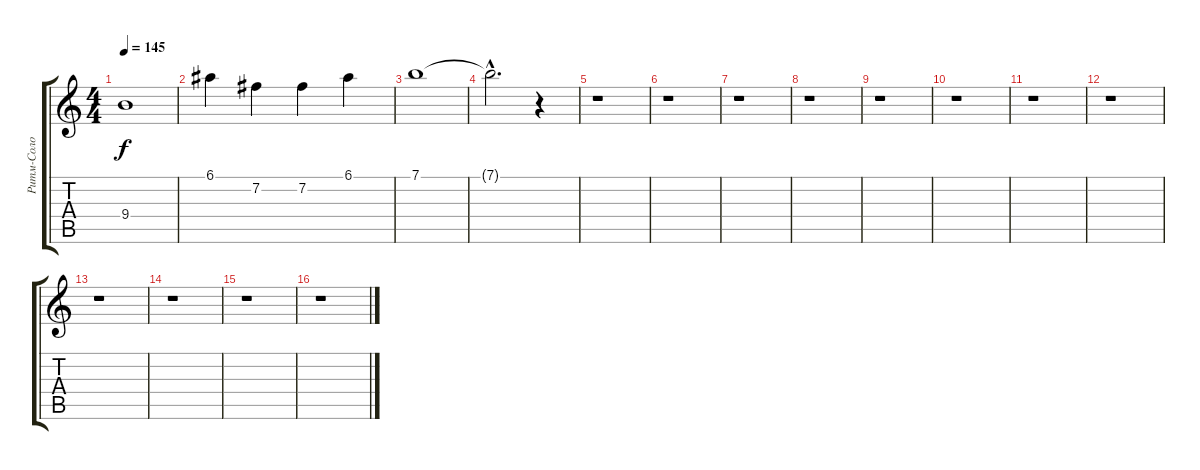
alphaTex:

\track ("Ритм-Соло" "Ритм-Соло") {instrument distortionguitar}
\staff {score tabs}
\tuning (E4 B3 G3 D3 A2 E2) {hide}
\ts (4 4)
\tempo 145
\clef g2
\ks c
9.4.1{dy f} |
6.1.4 7.2.4 7.2.4 6.1.4 |
7.1.1 |
7.1{hac t}.2{d} r.4 |
r.1 |
r.1 |
r.1 |
r.1 |
r.1 |
r.1 |
r.1 |
r.1 |
r.1 |
r.1 |
r.1 |
r.1
